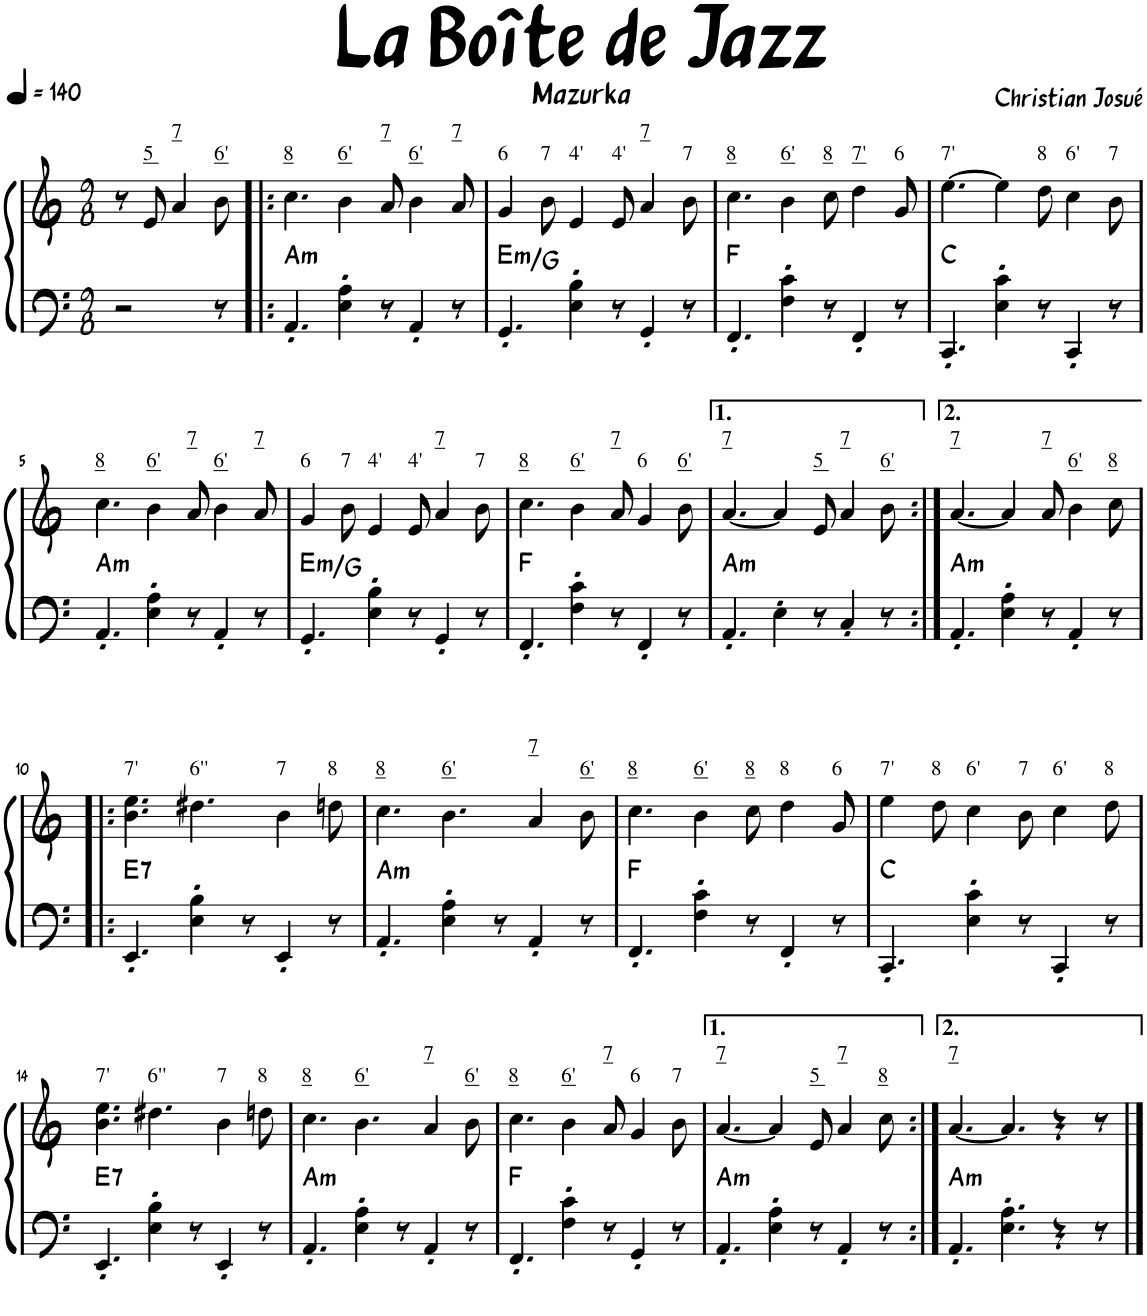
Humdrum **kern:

**kern	**harte	**kern
*part2	*part2	*part1
*staff2	*	*staff1
*I"Diato MG	*	*I"Diato MD
*clefF4	*	*clefG2
*k[]	*	*k[]
*M9/8	*	*M9/8
*MM140	*	*MM140
=	=	=
2r	.	8r
!	!	!LO:TX:a:t=5
.	.	8e/
!	!	!LO:TX:a:t=7
.	.	4a/
!	!	!LO:TX:a:t=6'
8r	.	8b\
=1!|:	=1!|:	=1!|:
!	!LO:H:kt=m	!LO:TX:a:t=8
4.AA'/	A:min	4.cc\
!	!	!LO:TX:a:t=6'
4E\' 4A\'	.	4b\
!	!	!LO:TX:a:t=7
8r	.	8a/
!	!	!LO:TX:a:t=6'
4AA'/	.	4b\
!	!	!LO:TX:a:t=7
8r	.	8a/
=2	=2	=2
!	!LO:H:kt=m	!LO:TX:a:t=6
4.GG'/	E:min/b3	4g/
!	!	!LO:TX:a:t=7
.	.	8b\
!	!	!LO:TX:a:t=4'
4E\' 4B\'	.	4e/
!	!	!LO:TX:a:t=4'
8r	.	8e/
!	!	!LO:TX:a:t=7
4GG'/	.	4a/
!	!	!LO:TX:a:t=7
8r	.	8b\
=3	=3	=3
!	!	!LO:TX:a:t=8
4.FF'/	F:maj	4.cc\
!	!	!LO:TX:a:t=6'
4F\' 4c\'	.	4b\
!	!	!LO:TX:a:t=8
8r	.	8cc\
!	!	!LO:TX:a:t=7'
4FF'/	.	4dd\
!	!	!LO:TX:a:t=6
8r	.	8g/
=4	=4	=4
!	!	!LO:TX:a:t=7'
4.CC'/	C:maj	[4.ee\
4E\' 4c\'	.	4ee\]
!	!	!LO:TX:a:t=8
8r	.	8dd\
!	!	!LO:TX:a:t=6'
4CC'/	.	4cc\
!	!	!LO:TX:a:t=7
8r	.	8b\
!!LO:LB:g=z
=5	=5	=5
!	!LO:H:kt=m	!LO:TX:a:t=8
4.AA'/	A:min	4.cc\
!	!	!LO:TX:a:t=6'
4E\' 4A\'	.	4b\
!	!	!LO:TX:a:t=7
8r	.	8a/
!	!	!LO:TX:a:t=6'
4AA'/	.	4b\
!	!	!LO:TX:a:t=7
8r	.	8a/
=6	=6	=6
!	!LO:H:kt=m	!LO:TX:a:t=6
4.GG'/	E:min/b3	4g/
!	!	!LO:TX:a:t=7
.	.	8b\
!	!	!LO:TX:a:t=4'
4E\' 4B\'	.	4e/
!	!	!LO:TX:a:t=4'
8r	.	8e/
!	!	!LO:TX:a:t=7
4GG'/	.	4a/
!	!	!LO:TX:a:t=7
8r	.	8b\
=7	=7	=7
!	!	!LO:TX:a:t=8
4.FF'/	F:maj	4.cc\
!	!	!LO:TX:a:t=6'
4F\' 4c\'	.	4b\
!	!	!LO:TX:a:t=7
8r	.	8a/
!	!	!LO:TX:a:t=6
4FF'/	.	4g/
!	!	!LO:TX:a:t=6'
8r	.	8b\
=8	=8	=8
!	!LO:H:kt=m	!LO:TX:a:t=7
4.AA'/	A:min	[4.a/
4E'\	.	4a/]
!	!	!LO:TX:a:t=5
8r	.	8e/
!	!	!LO:TX:a:t=7
4C'/	.	4a/
!	!	!LO:TX:a:t=6'
8r	.	8b\
=9:|!	=9:|!	=9:|!
!	!LO:H:kt=m	!LO:TX:a:t=7
4.AA'/	A:min	[4.a/
4E\' 4A\'	.	4a/]
!	!	!LO:TX:a:t=7
8r	.	8a/
!	!	!LO:TX:a:t=6'
4AA'/	.	4b\
!	!	!LO:TX:a:t=8
8r	.	8cc\
!!LO:LB:g=z
=10!|:	=10!|:	=10!|:
!	!LO:H:kt=7	!LO:TX:a:t=7'
4.EE'/	E:7	4.b\ 4.ee\
!	!	!LO:TX:a:t=6''
4E\' 4B\'	.	4.dd#X\
8r	.	.
!	!	!LO:TX:a:t=7
4EE'/	.	4b\
!	!	!LO:TX:a:t=8
8r	.	8ddn\
=11	=11	=11
!	!LO:H:kt=m	!LO:TX:a:t=8
4.AA'/	A:min	4.cc\
!	!	!LO:TX:a:t=6'
4E\' 4A\'	.	4.b\
8r	.	.
!	!	!LO:TX:a:t=7
4AA'/	.	4a/
!	!	!LO:TX:a:t=6'
8r	.	8b\
=12	=12	=12
!	!	!LO:TX:a:t=8
4.FF'/	F:maj	4.cc\
!	!	!LO:TX:a:t=6'
4F\' 4c\'	.	4b\
!	!	!LO:TX:a:t=8
8r	.	8cc\
!	!	!LO:TX:a:t=8
4FF'/	.	4dd\
!	!	!LO:TX:a:t=6
8r	.	8g/
=13	=13	=13
!	!	!LO:TX:a:t=7'
4.CC'/	C:maj	4ee\
!	!	!LO:TX:a:t=8
.	.	8dd\
!	!	!LO:TX:a:t=6'
4E\' 4c\'	.	4cc\
!	!	!LO:TX:a:t=7
8r	.	8b\
!	!	!LO:TX:a:t=6'
4CC'/	.	4cc\
!	!	!LO:TX:a:t=8
8r	.	8dd\
!!LO:LB:g=z
=14	=14	=14
!	!LO:H:kt=7	!LO:TX:a:t=7'
4.EE'/	E:7	4.b\ 4.ee\
!	!	!LO:TX:a:t=6''
4E\' 4B\'	.	4.dd#X\
8r	.	.
!	!	!LO:TX:a:t=7
4EE'/	.	4b\
!	!	!LO:TX:a:t=8
8r	.	8ddn\
=15	=15	=15
!	!LO:H:kt=m	!LO:TX:a:t=8
4.AA'/	A:min	4.cc\
!	!	!LO:TX:a:t=6'
4E\' 4A\'	.	4.b\
8r	.	.
!	!	!LO:TX:a:t=7
4AA'/	.	4a/
!	!	!LO:TX:a:t=6'
8r	.	8b\
=16	=16	=16
!	!	!LO:TX:a:t=8
4.FF'/	F:maj	4.cc\
!	!	!LO:TX:a:t=6'
4F\' 4c\'	.	4b\
!	!	!LO:TX:a:t=7
8r	.	8a/
!	!	!LO:TX:a:t=6
4GG'/	.	4g/
!	!	!LO:TX:a:t=7
8r	.	8b\
=17	=17	=17
!	!LO:H:kt=m	!LO:TX:a:t=7
4.AA'/	A:min	[4.a/
4E\' 4A\'	.	4a/]
!	!	!LO:TX:a:t=5
8r	.	8e/
!	!	!LO:TX:a:t=7
4AA'/	.	4a/
!	!	!LO:TX:a:t=8
8r	.	8cc\
=18:|!	=18:|!	=18:|!
!	!LO:H:kt=m	!LO:TX:a:t=7
4.AA'/	A:min	[4.a/
4.E\' 4.A\'	.	4.a/]
4r	.	4r
8r	.	8r
==	==	==
*-	*-	*-
